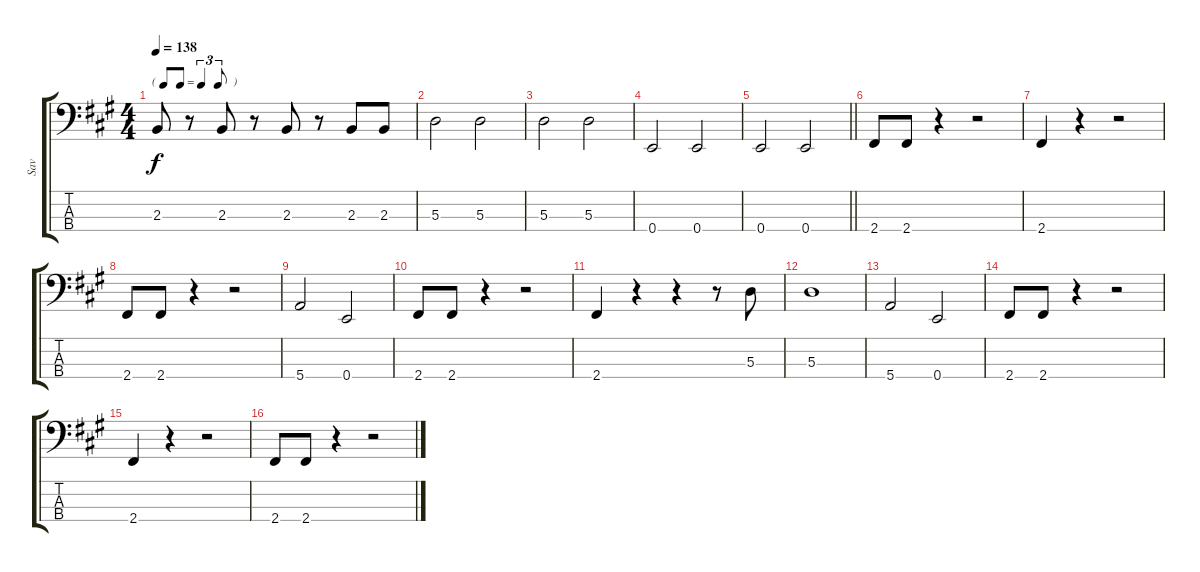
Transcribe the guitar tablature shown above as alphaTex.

\track ("Sav" "Sav") {instrument electricbasspick}
\staff {score tabs}
\tuning (G2 D2 A1 E1) {hide}
\ts (4 4)
\tf triplet8th
\tempo 138
\clef f4
\ks a
2.3.8{dy f} r.8 2.3.8 r.8 2.3.8 r.8 2.3.8 2.3.8 |
5.3.2 5.3.2 |
5.3.2 5.3.2 |
0.4.2 0.4.2 |
\barLineRight lightlight
0.4.2 0.4.2 |
2.4.8 2.4.8 r.4 r.2 |
2.4.4 r.4 r.2 |
2.4.8 2.4.8 r.4 r.2 |
5.4.2 0.4.2 |
2.4.8 2.4.8 r.4 r.2 |
2.4.4 r.4 r.4 r.8 5.3.8 |
5.3.1 |
5.4.2 0.4.2 |
2.4.8 2.4.8 r.4 r.2 |
2.4.4 r.4 r.2 |
2.4.8 2.4.8 r.4 r.2
